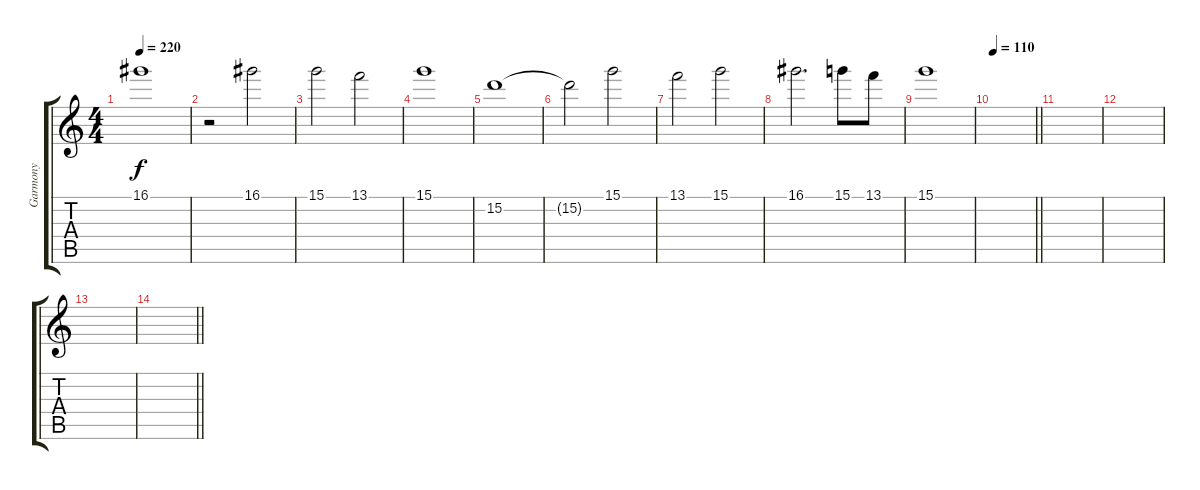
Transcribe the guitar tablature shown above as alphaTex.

\track ("Garmony" "Garmony") {instrument distortionguitar}
\staff {score tabs}
\tuning (E4 B3 G3 D3 A2 E2) {hide}
\ts (4 4)
\tempo 220
\clef g2
\ks c
16.1.1{dy f} |
r.2 16.1.2 |
15.1.2 13.1.2 |
15.1.1 |
15.2.1 |
15.2{t}.2 15.1.2 |
13.1.2 15.1.2 |
16.1.2{d} 15.1.8 13.1.8 |
15.1.1 |
\tempo 110
\barLineRight lightlight
|
|
|
|
\barLineRight lightlight
